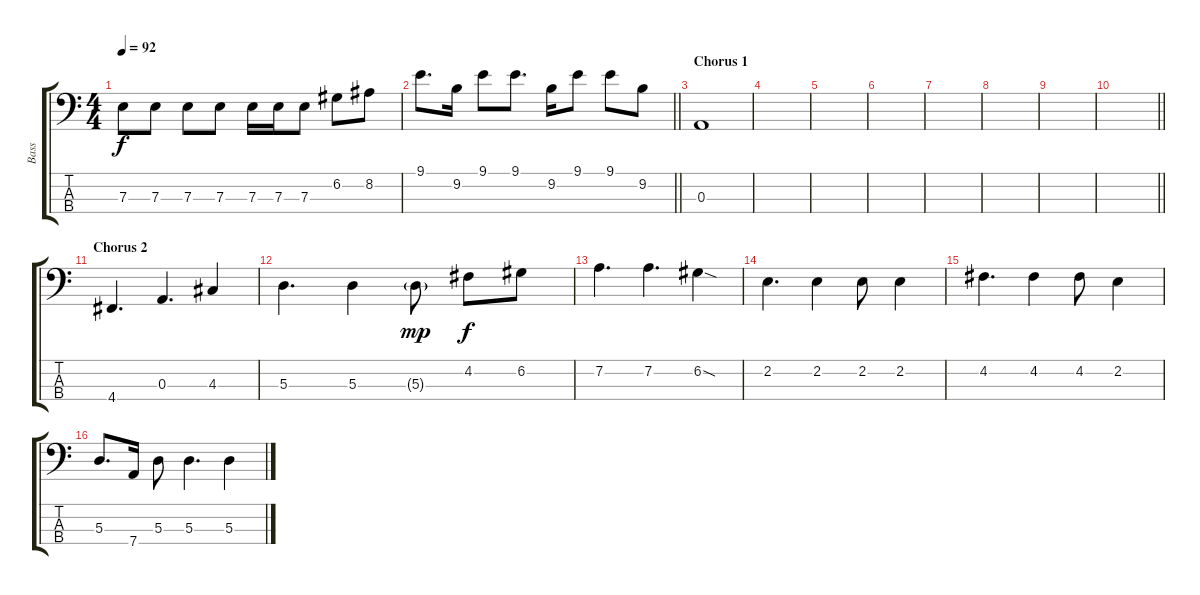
\track ("Bass" "Bass") {instrument electricbassfinger}
\staff {score tabs}
\tuning (G2 D2 A1 D1) {hide}
\ts (4 4)
\tempo 92
\clef f4
\ks c
7.3.8{dy f} 7.3.8 7.3.8 7.3.8 7.3.16 7.3.16 7.3.8 6.2.8 8.2.8 |
\barLineRight lightlight
9.1.8{d} 9.2.16 9.1.8 9.1.8{d} 9.2.16 9.1.8 9.1.8 9.2.8 |
\section ("" "Chorus 1")
0.3.1 |
|
|
|
|
|
|
\barLineRight lightlight
|
\section ("" "Chorus 2")
4.4.4{d} 0.3.4{d} 4.3.4 |
5.3.4{d} 5.3.4 5.3{g}.8{dy mp} 4.2.8{dy f} 6.2.8 |
7.2.4{d} 7.2.4{d} 6.2{sod}.4 |
2.2.4{d} 2.2.4 2.2.8 2.2.4 |
4.2.4{d} 4.2.4 4.2.8 2.2.4 |
5.3.8{d} 7.4.16 5.3.8 5.3.4{d} 5.3.4
